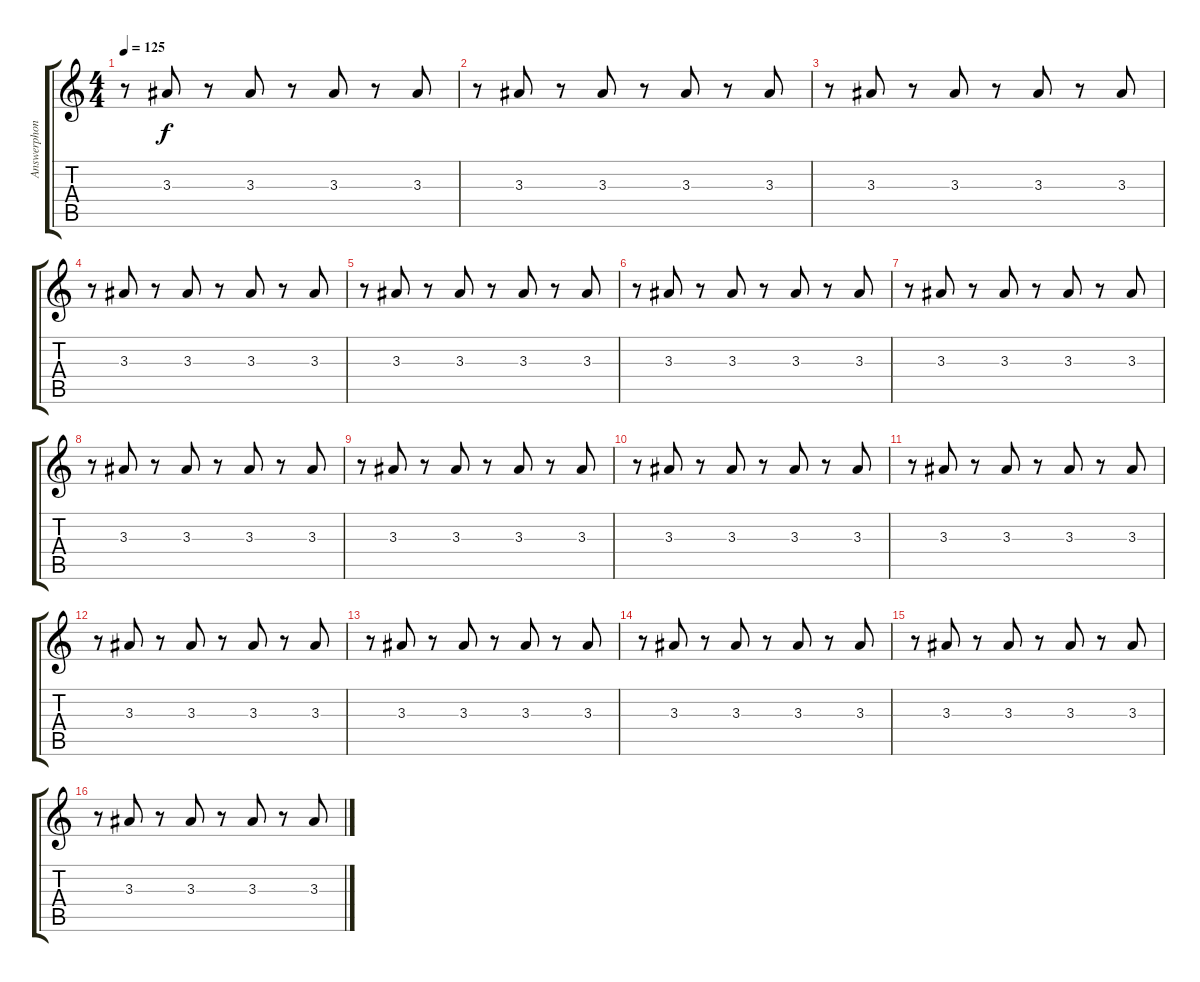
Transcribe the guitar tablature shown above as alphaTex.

\track ("Answerphone" "Answerphon") {instrument guitarharmonics}
\staff {score tabs}
\tuning (E4 B3 G3 D3 A2 E2) {hide}
\ts (4 4)
\tempo 125
\clef g2
\ks c
r.8{dy f} 3.3.8 r.8 3.3.8 r.8 3.3.8 r.8 3.3.8 |
r.8 3.3.8 r.8 3.3.8 r.8 3.3.8 r.8 3.3.8 |
r.8 3.3.8 r.8 3.3.8 r.8 3.3.8 r.8 3.3.8 |
r.8 3.3.8 r.8 3.3.8 r.8 3.3.8 r.8 3.3.8 |
r.8 3.3.8 r.8 3.3.8 r.8 3.3.8 r.8 3.3.8 |
r.8 3.3.8 r.8 3.3.8 r.8 3.3.8 r.8 3.3.8 |
r.8 3.3.8 r.8 3.3.8 r.8 3.3.8 r.8 3.3.8 |
r.8 3.3.8 r.8 3.3.8 r.8 3.3.8 r.8 3.3.8 |
r.8 3.3.8 r.8 3.3.8 r.8 3.3.8 r.8 3.3.8 |
r.8 3.3.8 r.8 3.3.8 r.8 3.3.8 r.8 3.3.8 |
r.8 3.3.8 r.8 3.3.8 r.8 3.3.8 r.8 3.3.8 |
r.8 3.3.8 r.8 3.3.8 r.8 3.3.8 r.8 3.3.8 |
r.8 3.3.8 r.8 3.3.8 r.8 3.3.8 r.8 3.3.8 |
r.8 3.3.8 r.8 3.3.8 r.8 3.3.8 r.8 3.3.8 |
r.8 3.3.8 r.8 3.3.8 r.8 3.3.8 r.8 3.3.8 |
r.8 3.3.8 r.8 3.3.8 r.8 3.3.8 r.8 3.3.8
